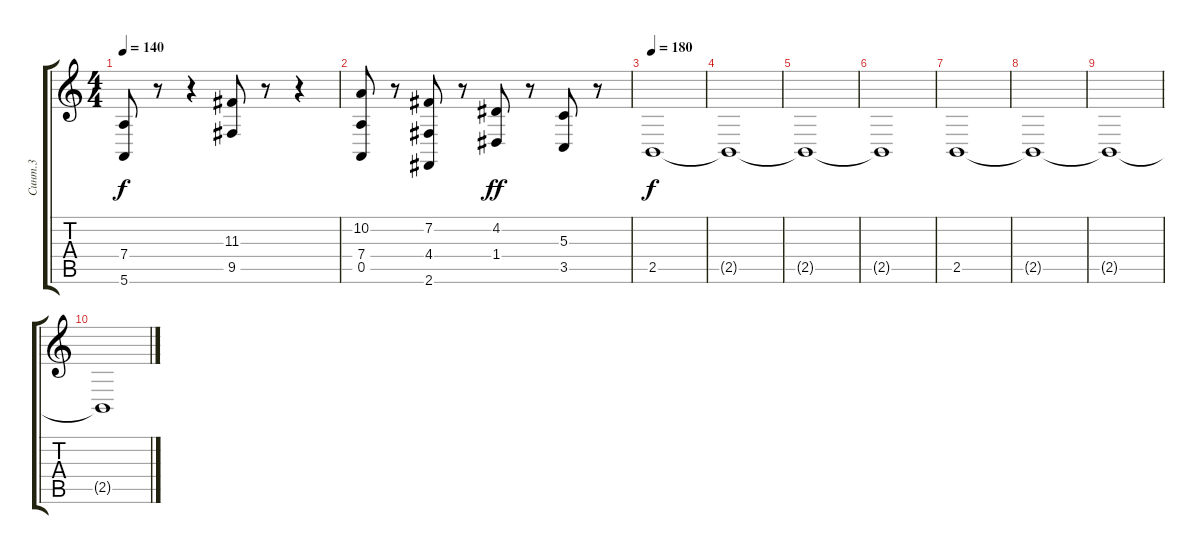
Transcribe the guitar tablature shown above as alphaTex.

\track ("Синт.3" "Синт.3") {instrument stringensemble1}
\staff {score tabs}
\tuning (E4 B3 G3 D3 A2 E2) {hide}
\ts (4 4)
\tempo 140
\clef g2
\ks c
(7.4 5.6).8{dy f volume 10} r.8 r.4 (11.3 9.5).8 r.8 r.4 |
(10.2 7.4 0.5).8 r.8 (7.2 4.4 2.6).8 r.8 (4.2 1.4).8{dy ff} r.8 (5.3 3.5).8 r.8 |
\tempo 180
2.5.1{dy f volume 8 instrument stringensemble1} |
2.5{t}.1 |
2.5{t}.1 |
2.5{t}.1 |
2.5.1 |
2.5{t}.1 |
2.5{t}.1 |
2.5{t}.1
